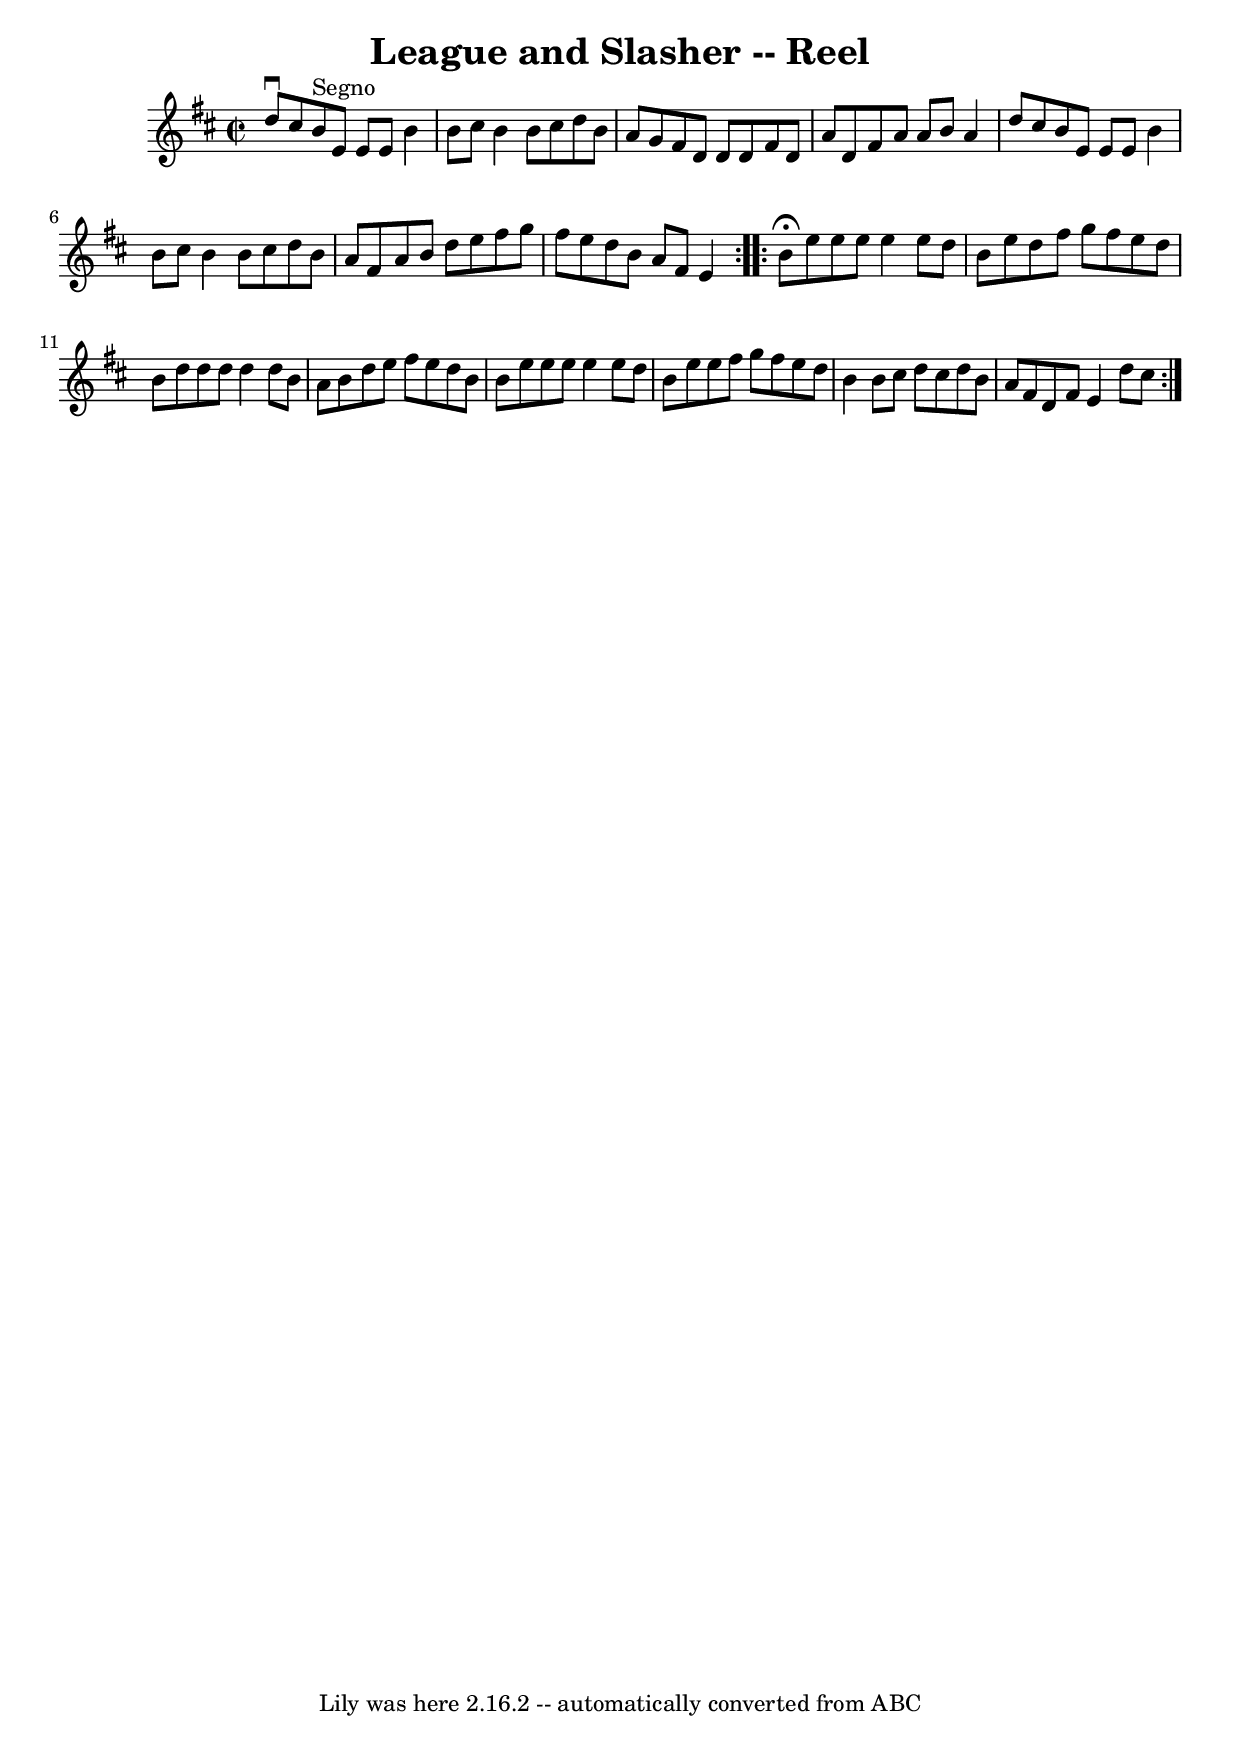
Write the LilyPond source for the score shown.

\version "2.16.2"
\include "Mammoth.ily"
\header {
	%% book = "Ryan's Mammoth Collection"
	crossRefNumber = "1"
	footnotes = ""
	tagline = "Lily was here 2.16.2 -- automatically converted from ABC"
	title = "League and Slasher -- Reel"
}
voicedefault =  {


\repeat volta 2 {
\override Staff.TimeSignature #'style = #'C
 \time 2/2 
\key e \dorian d''8^\downbow cis''8    |
 b'8^"Segno"  
 e'8 e'8 e'8 b'4 b'8 cis''8  |
 b'4 b'8 cis''8    
d''8 b'8 a'8 g'8  |
 fis'8 d'8 d'8 d'8 fis'8    
d'8 a'8 d'8  |
 fis'8 a'8 a'8 b'8 a'4 d''8    
cis''8  |
 b'8 e'8 e'8 e'8 b'4 b'8 cis''8  |
 
 b'4 b'8 cis''8 d''8 b'8 a'8 fis'8  |
 a'8 b'8    
d''8 e''8 fis''8 g''8 fis''8 e''8  |
 d''8 b'8 a'8 
 fis'8 e'4    } \repeat volta 2 { b'8^\fermata e''8 e''8 e''8 
 e''4 e''8 d''8  |
 b'8 e''8 d''8 fis''8 g''8    
fis''8 e''8 d''8  |
 b'8 d''8 d''8 d''8 d''4 d''8  
 b'8  |
 a'8 b'8 d''8 e''8 fis''8 e''8 d''8 b'8  
|
 b'8 e''8 e''8 e''8 e''4 e''8 d''8  |
   
b'8 e''8 e''8 fis''8 g''8 fis''8 e''8 d''8  |
 b'4 
 b'8 cis''8 d''8 cis''8 d''8 b'8  |
 a'8 fis'8    
d'8 fis'8 e'4 d''8 cis''8    }   
}

\score{
    <<

	\context Staff="default"
	{
	    \voicedefault 
	}

    >>
	\layout {
	}
	\midi {}
}
